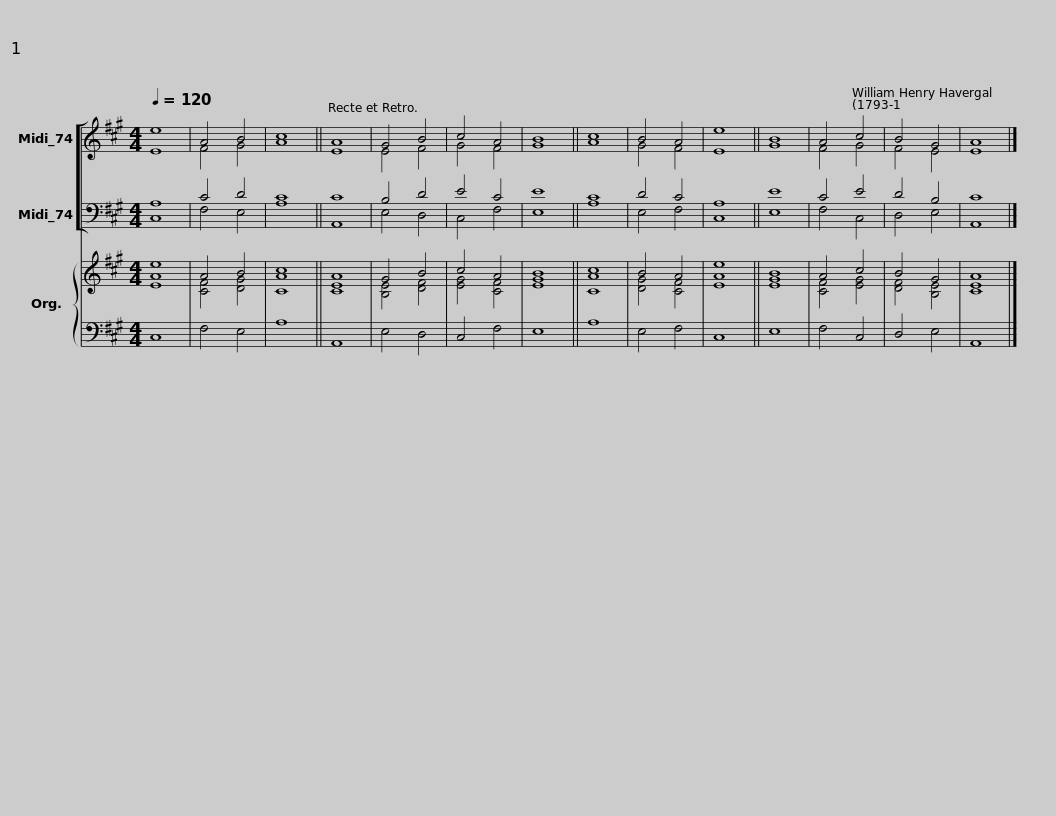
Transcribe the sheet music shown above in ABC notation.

X:1
%%score [ ( 1 2 ) ( 3 4 ) ] { ( 5 6 ) | 7 }
L:1/8
Q:1/4=120
M:4/4
I:linebreak $
K:A
V:1 treble
V:2 treble
V:3 bass
V:4 bass
V:5 treble
V:6 treble
V:7 bass
V:1
 e8 | A4 B4 | c8 || A8 | G4 B4 | %5
 c4 A4 | B8 || c8 | B4 A4 | e8 || %10
 B8 | A4 c4 | B4 G4 | A8 |] %14
V:2
 E8 | F4 G4 | A8 || E8 | E4 F4 | %5
 G4 F4 | G8 || A8 | G4 F4 | E8 || %10
 G8 | F4 G4 | F4 E4 | E8 |] %14
V:3
 A,8 | C4 D4 | C8 || C8 | B,4 D4 | %5
 E4 C4 | E8 || C8 | D4 C4 | A,8 || %10
 E8 | C4 E4 | D4 B,4 | C8 |] %14
V:4
 C,8 | F,4 E,4 | A,8 || A,,8 | E,4 D,4 | %5
 C,4 F,4 | E,8 || A,8 | E,4 F,4 | C,8 || %10
 E,8 | F,4 C,4 | D,4 E,4 | A,,8 |] %14
V:5
 e8 | A4 B4 | c8 || A8 | G4 B4 | %5
 c4 A4 | B8 || c8 | B4 A4 | e8 || %10
 B8 | A4 c4 | B4 G4 | A8 |] %14
V:6
 [EA]8 | [CF]4 [DG]4 | [CA]8 || [CE]8 | [B,E]4 [DF]4 | %5
 [EG]4 [CF]4 | [EG]8 || [CA]8 | [DG]4 [CF]4 | [EA]8 || %10
 [EG]8 | [CF]4 [EG]4 | [DF]4 [B,E]4 | [CE]8 |] %14
V:7
 C,8 | F,4 E,4 | A,8 || A,,8 | E,4 D,4 | %5
 C,4 F,4 | E,8 || A,8 | E,4 F,4 | C,8 || %10
 E,8 | F,4 C,4 | D,4 E,4 | A,,8 |] %14
